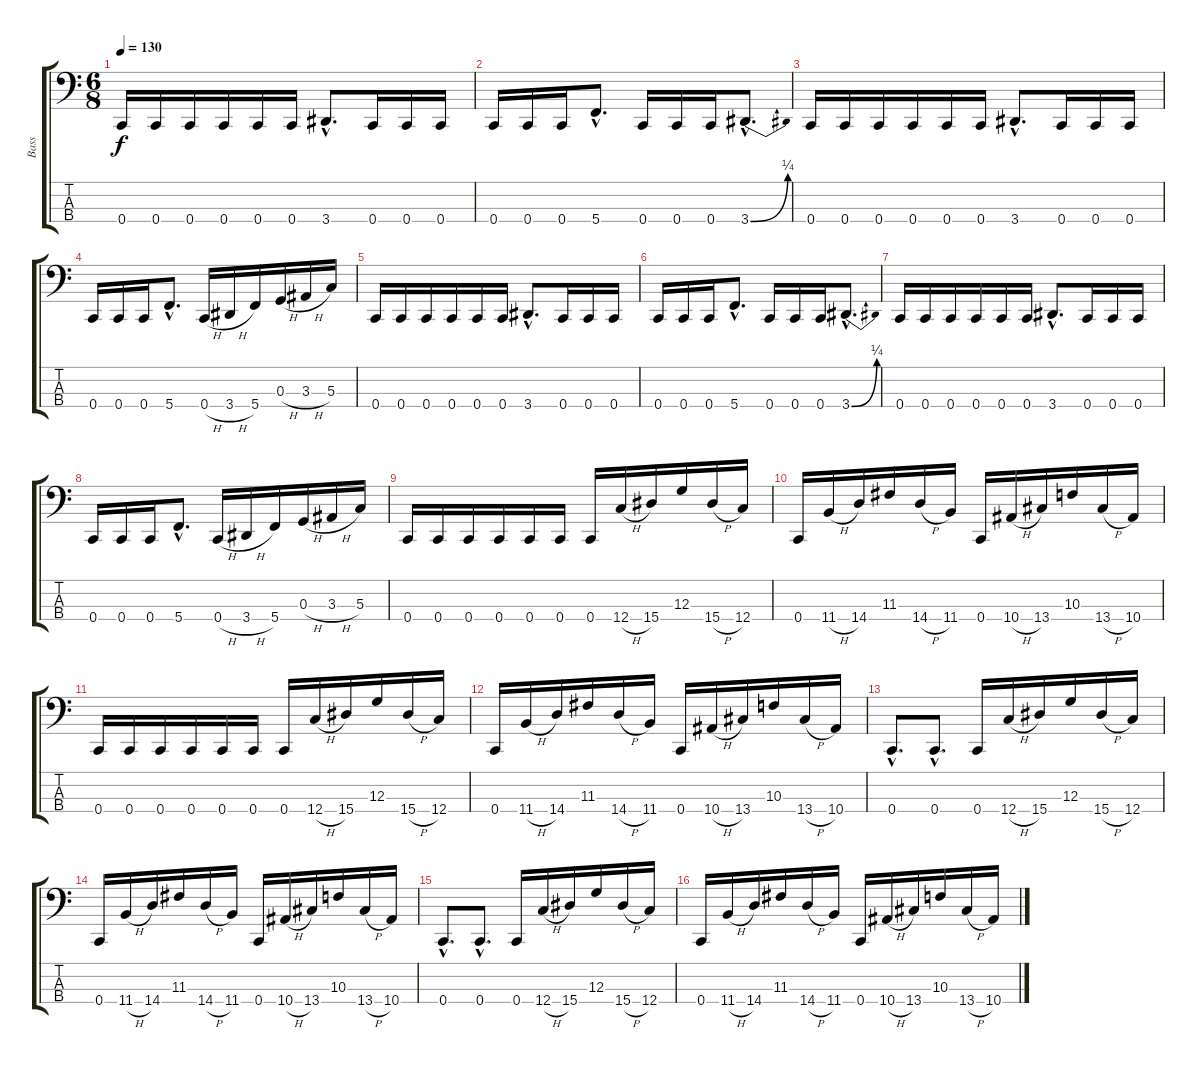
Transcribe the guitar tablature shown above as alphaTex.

\track ("Bass" "Bass") {instrument electricbasspick}
\staff {score tabs}
\tuning (F2 C2 G1 C1) {hide}
\ts (6 8)
\section ("" "")
\tempo 130
\clef f4
\ks c
0.4.16{dy f} 0.4.16 0.4.16 0.4.16 0.4.16 0.4.16 3.4{hac}.8{d} 0.4.16 0.4.16 0.4.16 |
0.4.16 0.4.16 0.4.16 5.4{hac}.8{d} 0.4.16 0.4.16 0.4.16 3.4{be (bend 0 0 60 1) hac}.8{d} |
0.4.16 0.4.16 0.4.16 0.4.16 0.4.16 0.4.16 3.4{hac}.8{d} 0.4.16 0.4.16 0.4.16 |
0.4.16 0.4.16 0.4.16 5.4{hac}.8{d} 0.4{h}.16 3.4{h}.16 5.4.16 0.3{h}.16 3.3{h}.16 5.3.16 |
0.4.16 0.4.16 0.4.16 0.4.16 0.4.16 0.4.16 3.4{hac}.8{d} 0.4.16 0.4.16 0.4.16 |
0.4.16 0.4.16 0.4.16 5.4{hac}.8{d} 0.4.16 0.4.16 0.4.16 3.4{be (bend 0 0 60 1) hac}.8{d} |
0.4.16 0.4.16 0.4.16 0.4.16 0.4.16 0.4.16 3.4{hac}.8{d} 0.4.16 0.4.16 0.4.16 |
0.4.16 0.4.16 0.4.16 5.4{hac}.8{d} 0.4{h}.16 3.4{h}.16 5.4.16 0.3{h}.16 3.3{h}.16 5.3.16 |
\section ("" "")
0.4.16 0.4.16 0.4.16 0.4.16 0.4.16 0.4.16 0.4.16 12.4{h}.16 15.4.16 12.3.16 15.4{h}.16 12.4.16 |
0.4.16 11.4{h}.16 14.4.16 11.3.16 14.4{h}.16 11.4.16 0.4.16 10.4{h}.16 13.4.16 10.3.16 13.4{h}.16 10.4.16 |
0.4.16 0.4.16 0.4.16 0.4.16 0.4.16 0.4.16 0.4.16 12.4{h}.16 15.4.16 12.3.16 15.4{h}.16 12.4.16 |
0.4.16 11.4{h}.16 14.4.16 11.3.16 14.4{h}.16 11.4.16 0.4.16 10.4{h}.16 13.4.16 10.3.16 13.4{h}.16 10.4.16 |
0.4{hac}.8{d} 0.4{hac}.8{d} 0.4.16 12.4{h}.16 15.4.16 12.3.16 15.4{h}.16 12.4.16 |
0.4.16 11.4{h}.16 14.4.16 11.3.16 14.4{h}.16 11.4.16 0.4.16 10.4{h}.16 13.4.16 10.3.16 13.4{h}.16 10.4.16 |
0.4{hac}.8{d} 0.4{hac}.8{d} 0.4.16 12.4{h}.16 15.4.16 12.3.16 15.4{h}.16 12.4.16 |
0.4.16 11.4{h}.16 14.4.16 11.3.16 14.4{h}.16 11.4.16 0.4.16 10.4{h}.16 13.4.16 10.3.16 13.4{h}.16 10.4.16
